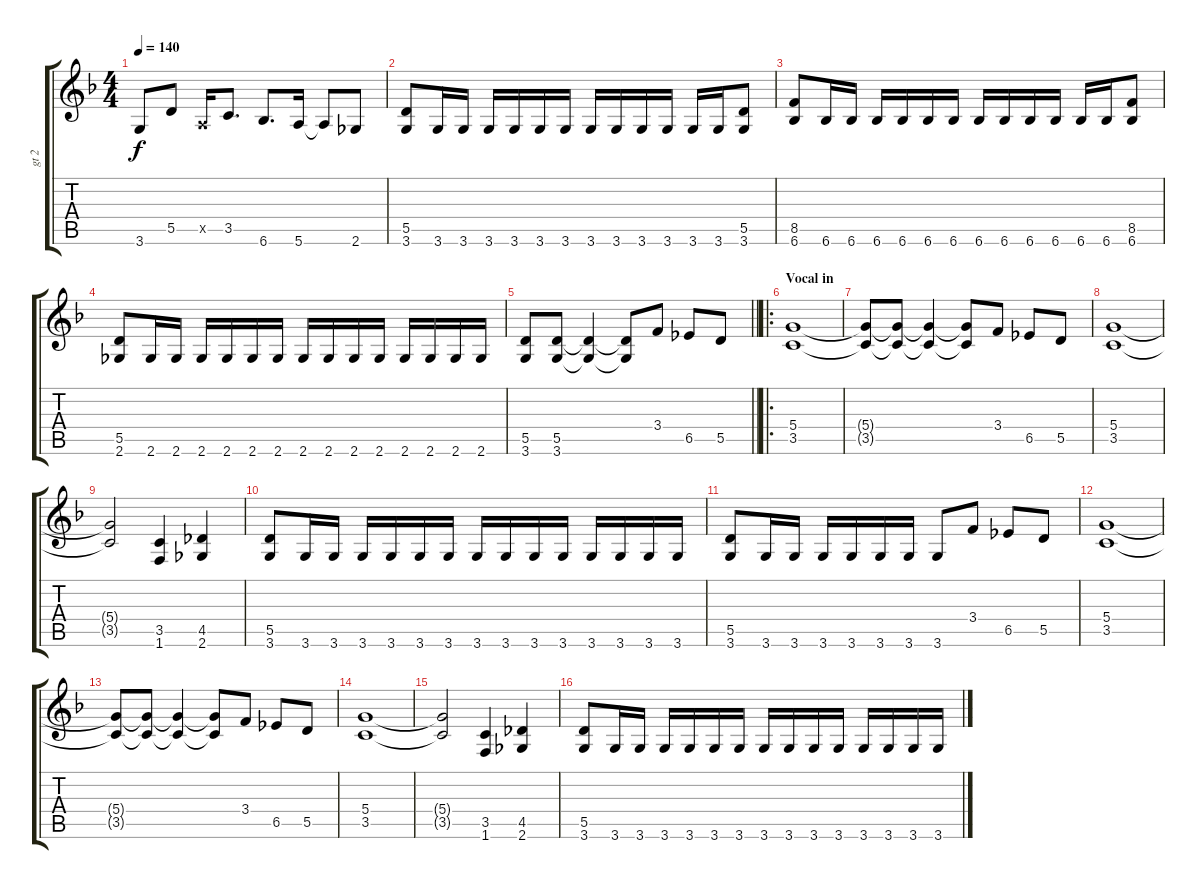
\track ("gt 2" "gt 2") {instrument distortionguitar}
\staff {score tabs}
\tuning (E4 B3 G3 D3 A2 E2) {hide}
\ts (4 4)
\tempo 140
\clef g2
\ks dminor
3.6.8{dy f} 5.5.8 0.5{x}.16 3.5.8{d} 6.6.8{d} 5.6.16 5.6{t}.8 2.6.8 |
(5.5 3.6).8 3.6.16 3.6.16 3.6.16 3.6.16 3.6.16 3.6.16 3.6.16 3.6.16 3.6.16 3.6.16 3.6.16 3.6.16 (5.5 3.6).8 |
(8.5 6.6).8 6.6.16 6.6.16 6.6.16 6.6.16 6.6.16 6.6.16 6.6.16 6.6.16 6.6.16 6.6.16 6.6.16 6.6.16 (8.5 6.6).8 |
(5.5 2.6).8 2.6.16 2.6.16 2.6.16 2.6.16 2.6.16 2.6.16 2.6.16 2.6.16 2.6.16 2.6.16 2.6.16 2.6.16 2.6.16 2.6.16 |
\barLineRight lightlight
(5.5 3.6).8 (5.5 3.6).8 (5.5{t} 3.6{t}).4 (5.5{t} 3.6{t}).8 3.4.8 6.5.8 5.5.8 |
\ro
\section ("" "Vocal in")
(5.4 3.5).1 |
(5.4{t} 3.5{t}).8 (5.4{t} 3.5{t}).8 (5.4{t} 3.5{t}).4 (5.4{t} 3.5{t}).8 3.4.8 6.5.8 5.5.8 |
(5.4 3.5).1 |
(5.4{t} 3.5{t}).2 (3.5 1.6).4 (4.5 2.6).4 |
(5.5 3.6).8 3.6.16 3.6.16 3.6.16 3.6.16 3.6.16 3.6.16 3.6.16 3.6.16 3.6.16 3.6.16 3.6.16 3.6.16 3.6.16 3.6.16 |
(5.5 3.6).8 3.6.16 3.6.16 3.6.16 3.6.16 3.6.16 3.6.16 3.6.8 3.4.8 6.5.8 5.5.8 |
(5.4 3.5).1 |
(5.4{t} 3.5{t}).8 (5.4{t} 3.5{t}).8 (5.4{t} 3.5{t}).4 (5.4{t} 3.5{t}).8 3.4.8 6.5.8 5.5.8 |
(5.4 3.5).1 |
(5.4{t} 3.5{t}).2 (3.5 1.6).4 (4.5 2.6).4 |
(5.5 3.6).8 3.6.16 3.6.16 3.6.16 3.6.16 3.6.16 3.6.16 3.6.16 3.6.16 3.6.16 3.6.16 3.6.16 3.6.16 3.6.16 3.6.16
